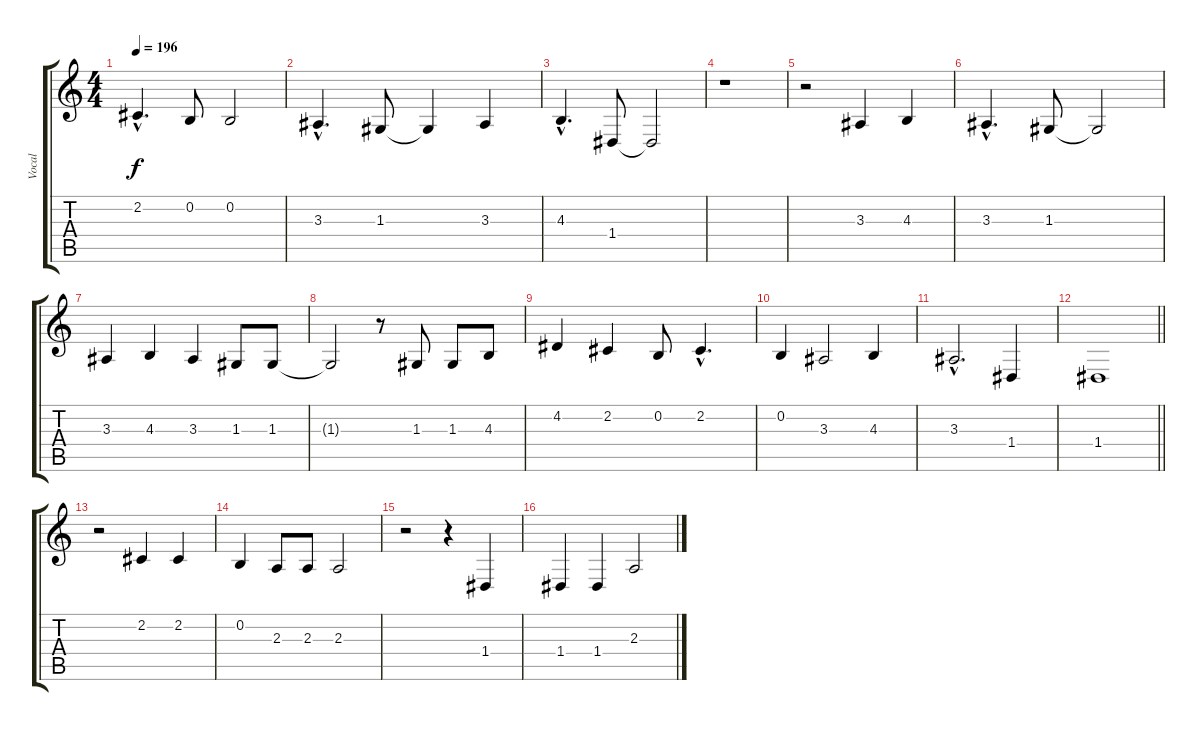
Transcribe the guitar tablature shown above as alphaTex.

\track ("Vocal" "Vocal") {instrument baritonesax}
\staff {score tabs}
\tuning (E4 B3 G3 D3 A2 E2) {hide}
\ts (4 4)
\tempo 196
\clef g2
\ks c
2.2{hac}.4{d dy f} 0.2.8 0.2.2 |
3.3{hac}.4{d} 1.3.8 1.3{t}.4 3.3.4 |
4.3{hac}.4{d} 1.4.8 1.4{t}.2 |
r.1 |
r.2 3.3.4 4.3.4 |
3.3{hac}.4{d} 1.3.8 1.3{t}.2 |
3.3.4 4.3.4 3.3.4 1.3.8 1.3.8 |
1.3{t}.2 r.8 1.3.8 1.3.8 4.3.8 |
4.2.4 2.2.4 0.2.8 2.2{hac}.4{d} |
0.2.4 3.3.2 4.3.4 |
3.3{hac}.2{d} 1.4.4 |
\barLineRight lightlight
1.4.1 |
r.2 2.2.4 2.2.4 |
0.2.4 2.3.8 2.3.8 2.3.2 |
r.2 r.4 1.4.4 |
1.4.4 1.4.4 2.3.2
